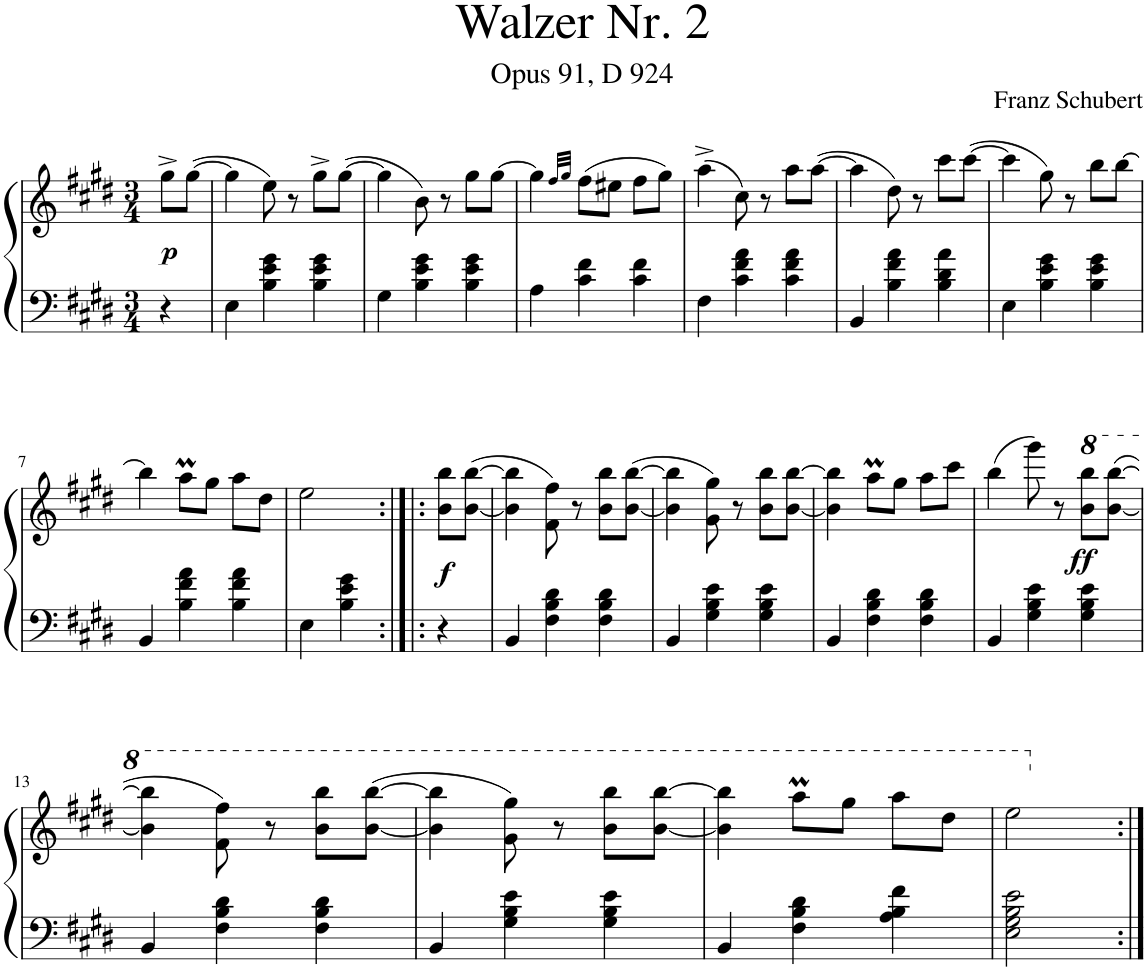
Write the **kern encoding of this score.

**kern	**kern	**dynam
*part1	*part1	*part1
*staff2	*staff1	*staff1/2
*I"Piano	*	*
*I'Pno.	*	*
*clefF4	*clefG2	*
*k[f#c#g#d#]	*k[f#c#g#d#]	*
*M3/4	*M3/4	*
=	=	=
!	!	!LO:DY:b
4r	8gg#^\L	p
.	([8gg#\J	.
=1	=1	=1
4E\	4gg#\]	.
4B\ 4e\ 4g#\	8ee\)	.
.	8r	.
4B\ 4e\ 4g#\	8gg#^\L	.
.	([8gg#\J	.
=2	=2	=2
4G#\	4gg#\]	.
4B\ 4e\ 4g#\	8b\)	.
.	8r	.
4B\ 4e\ 4g#\	8gg#\L	.
.	[8gg#\J	.
=3	=3	=3
4A\	4gg#\]	.
.	32qff#/LLL	.
.	32qgg#/JJJ	.
4c#\ 4f#\	(8ff#\L	.
.	8ee#X\J	.
4c#\ 4f#\	8ff#\L	.
.	8gg#\J)	.
=4	=4	=4
4F#\	(4aa^\	.
4c#\ 4f#\ 4a\	8cc#\)	.
.	8r	.
4c#\ 4f#\ 4a\	8aa\L	.
.	([8aa\J	.
=5	=5	=5
4BB/	4aa\]	.
4B\ 4f#\ 4a\	8dd#\)	.
.	8r	.
4B\ 4d#\ 4a\	8ccc#\L	.
.	([8ccc#\J	.
=6	=6	=6
4E\	4ccc#\]	.
4B\ 4e\ 4g#\	8gg#\)	.
.	8r	.
4B\ 4e\ 4g#\	8bb\L	.
.	[8bb\J	.
!!LO:LB:g=z
=7	=7	=7
4BB/	4bb\]	.
4B\ 4f#\ 4a\	8aaM\L	.
.	8gg#\J	.
4B\ 4f#\ 4a\	8aa\L	.
.	8dd#\J	.
=8	=8	=8
4E\	2ee\	.
4B\ 4e\ 4g#\	.	.
=8X1:|!|:	=8X1:|!|:	=8X1:|!|:
!	!	!LO:DY:b
4r	8b\ 8bb\L	f
.	([8b\ [8bb\J	.
=9	=9	=9
4BB/	4b\] 4bb\]	.
4F#\ 4B\ 4d#\	8f#\ 8ff#\)	.
.	8r	.
4F#\ 4B\ 4d#\	8b\ 8bb\L	.
.	([8b\ [8bb\J	.
=10	=10	=10
4BB/	4b\] 4bb\]	.
4G#\ 4B\ 4e\	8g#\ 8gg#\)	.
.	8r	.
4G#\ 4B\ 4e\	8b\ 8bb\L	.
.	[8b\ [8bb\J	.
=11	=11	=11
4BB/	4b\] 4bb\]	.
4F#\ 4B\ 4d#\	8aaM\L	.
.	8gg#\J	.
4F#\ 4B\ 4d#\	8aa\L	.
.	8ccc#\J	.
=12	=12	=12
4BB/	(4bb\	.
4G#\ 4B\ 4e\	8ggg#\)	.
.	8r	.
*	*8va	*
!	!	!LO:DY:b
4G#\ 4B\ 4e\	8bb\ 8bbb\L	ff
.	([8bb\ [8bbb\J	.
!!LO:LB:g=z
=13	=13	=13
4BB/	4bb\] 4bbb\]	.
4F#\ 4B\ 4d#\	8ff#\ 8fff#\)	.
.	8r	.
4F#\ 4B\ 4d#\	8bb\ 8bbb\L	.
.	([8bb\ [8bbb\J	.
=14	=14	=14
4BB/	4bb\] 4bbb\]	.
4G#\ 4B\ 4e\	8gg#\ 8ggg#\)	.
.	8r	.
4G#\ 4B\ 4e\	8bb\ 8bbb\L	.
.	[8bb\ [8bbb\J	.
=15	=15	=15
4BB/	4bb\] 4bbb\]	.
4F#\ 4B\ 4d#\	8aaaM\L	.
.	8ggg#\J	.
4A\ 4B\ 4f#\	8aaa\L	.
.	8ddd#\J	.
=16	=16	=16
2E\ 2G#\ 2B\ 2e\	2eee\	.
*	*X8va	*
=:|!	=:|!	=:|!
*-	*-	*-
